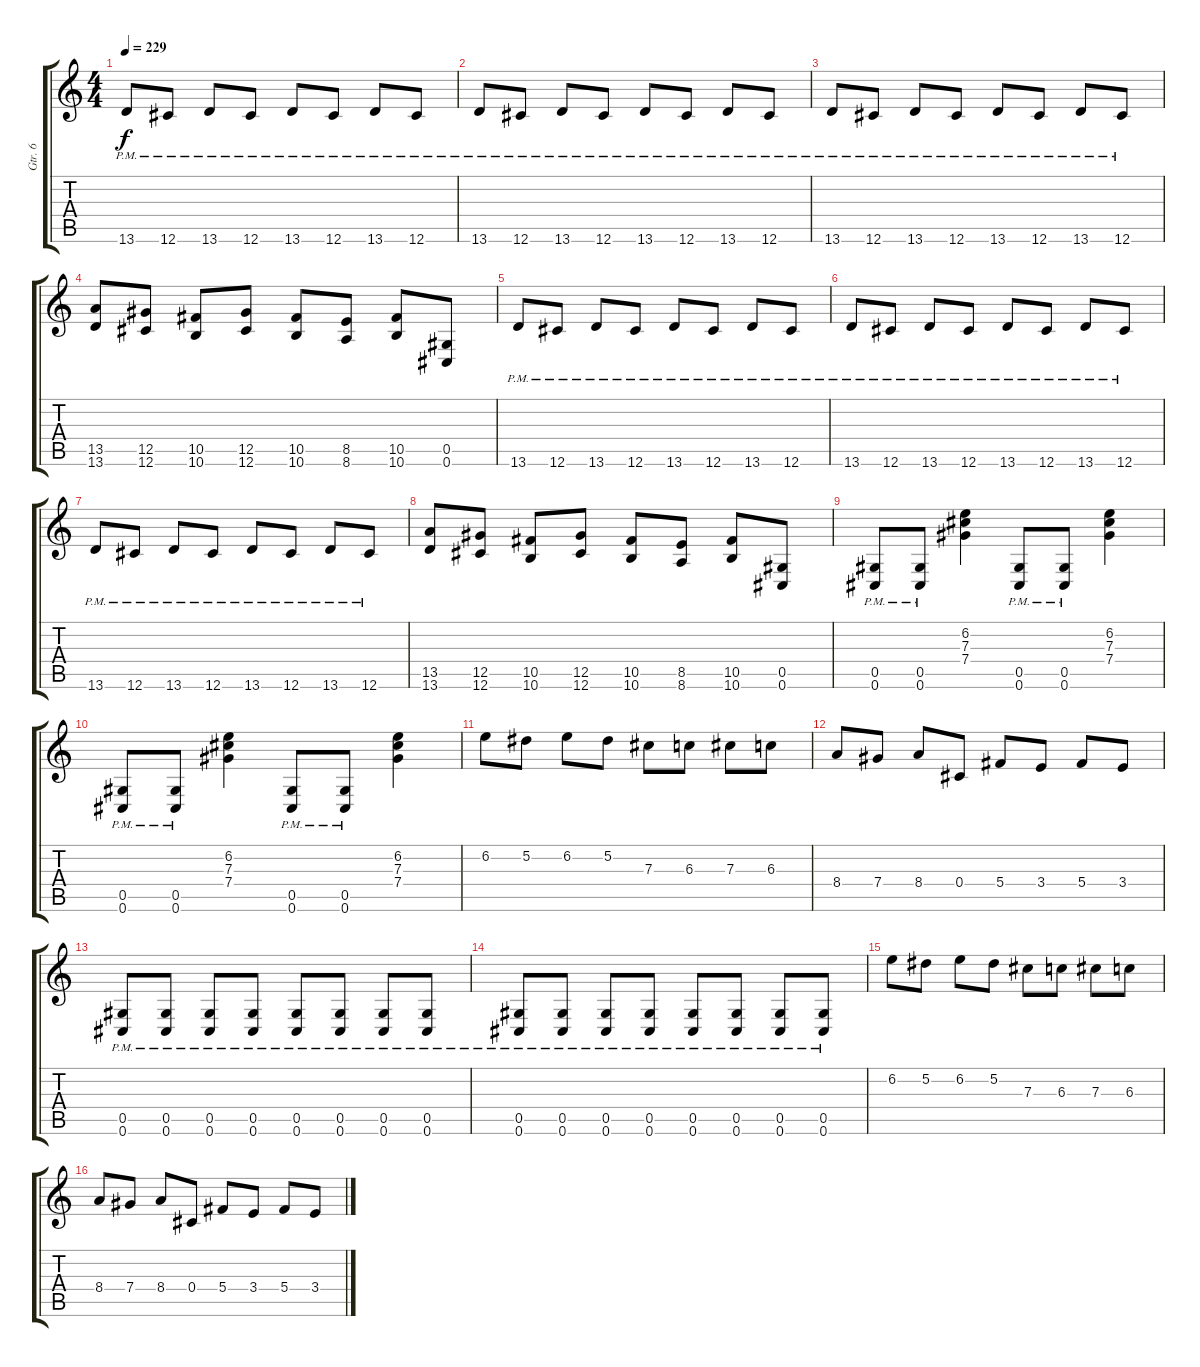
\track ("Gtr. 6" "Gtr. 6") {instrument acousticguitarsteel}
\staff {score tabs}
\tuning (Eb4 Bb3 Gb3 Db3 Ab2 Db2) {hide}
\ts (4 4)
\tempo 229
\clef g2
\ks c
13.6{pm}.8{dy f} 12.6{pm}.8 13.6{pm}.8 12.6{pm}.8 13.6{pm}.8 12.6{pm}.8 13.6{pm}.8 12.6{pm}.8 |
13.6{pm}.8 12.6{pm}.8 13.6{pm}.8 12.6{pm}.8 13.6{pm}.8 12.6{pm}.8 13.6{pm}.8 12.6{pm}.8 |
13.6{pm}.8 12.6{pm}.8 13.6{pm}.8 12.6{pm}.8 13.6{pm}.8 12.6{pm}.8 13.6{pm}.8 12.6{pm}.8 |
(13.5 13.6).8 (12.5 12.6).8 (10.5 10.6).8 (12.5 12.6).8 (10.5 10.6).8 (8.5 8.6).8 (10.5 10.6).8 (0.5 0.6).8 |
13.6{pm}.8 12.6{pm}.8 13.6{pm}.8 12.6{pm}.8 13.6{pm}.8 12.6{pm}.8 13.6{pm}.8 12.6{pm}.8 |
13.6{pm}.8 12.6{pm}.8 13.6{pm}.8 12.6{pm}.8 13.6{pm}.8 12.6{pm}.8 13.6{pm}.8 12.6{pm}.8 |
13.6{pm}.8 12.6{pm}.8 13.6{pm}.8 12.6{pm}.8 13.6{pm}.8 12.6{pm}.8 13.6{pm}.8 12.6{pm}.8 |
(13.5 13.6).8 (12.5 12.6).8 (10.5 10.6).8 (12.5 12.6).8 (10.5 10.6).8 (8.5 8.6).8 (10.5 10.6).8 (0.5 0.6).8 |
(0.5{pm} 0.6{pm}).8 (0.5{pm} 0.6{pm}).8 (6.2 7.3 7.4).4 (0.5{pm} 0.6{pm}).8 (0.5{pm} 0.6{pm}).8 (6.2 7.3 7.4).4 |
(0.5{pm} 0.6{pm}).8 (0.5{pm} 0.6{pm}).8 (6.2 7.3 7.4).4 (0.5{pm} 0.6{pm}).8 (0.5{pm} 0.6{pm}).8 (6.2 7.3 7.4).4 |
6.2.8 5.2.8 6.2.8 5.2.8 7.3.8 6.3.8 7.3.8 6.3.8 |
8.4.8 7.4.8 8.4.8 0.4.8 5.4.8 3.4.8 5.4.8 3.4.8 |
(0.5{pm} 0.6{pm}).8 (0.5{pm} 0.6{pm}).8 (0.5{pm} 0.6{pm}).8 (0.5{pm} 0.6{pm}).8 (0.5{pm} 0.6{pm}).8 (0.5{pm} 0.6{pm}).8 (0.5{pm} 0.6{pm}).8 (0.5{pm} 0.6{pm}).8 |
(0.5{pm} 0.6{pm}).8 (0.5{pm} 0.6{pm}).8 (0.5{pm} 0.6{pm}).8 (0.5{pm} 0.6{pm}).8 (0.5{pm} 0.6{pm}).8 (0.5{pm} 0.6{pm}).8 (0.5{pm} 0.6{pm}).8 (0.5{pm} 0.6{pm}).8 |
6.2.8 5.2.8 6.2.8 5.2.8 7.3.8 6.3.8 7.3.8 6.3.8 |
8.4.8 7.4.8 8.4.8 0.4.8 5.4.8 3.4.8 5.4.8 3.4.8
